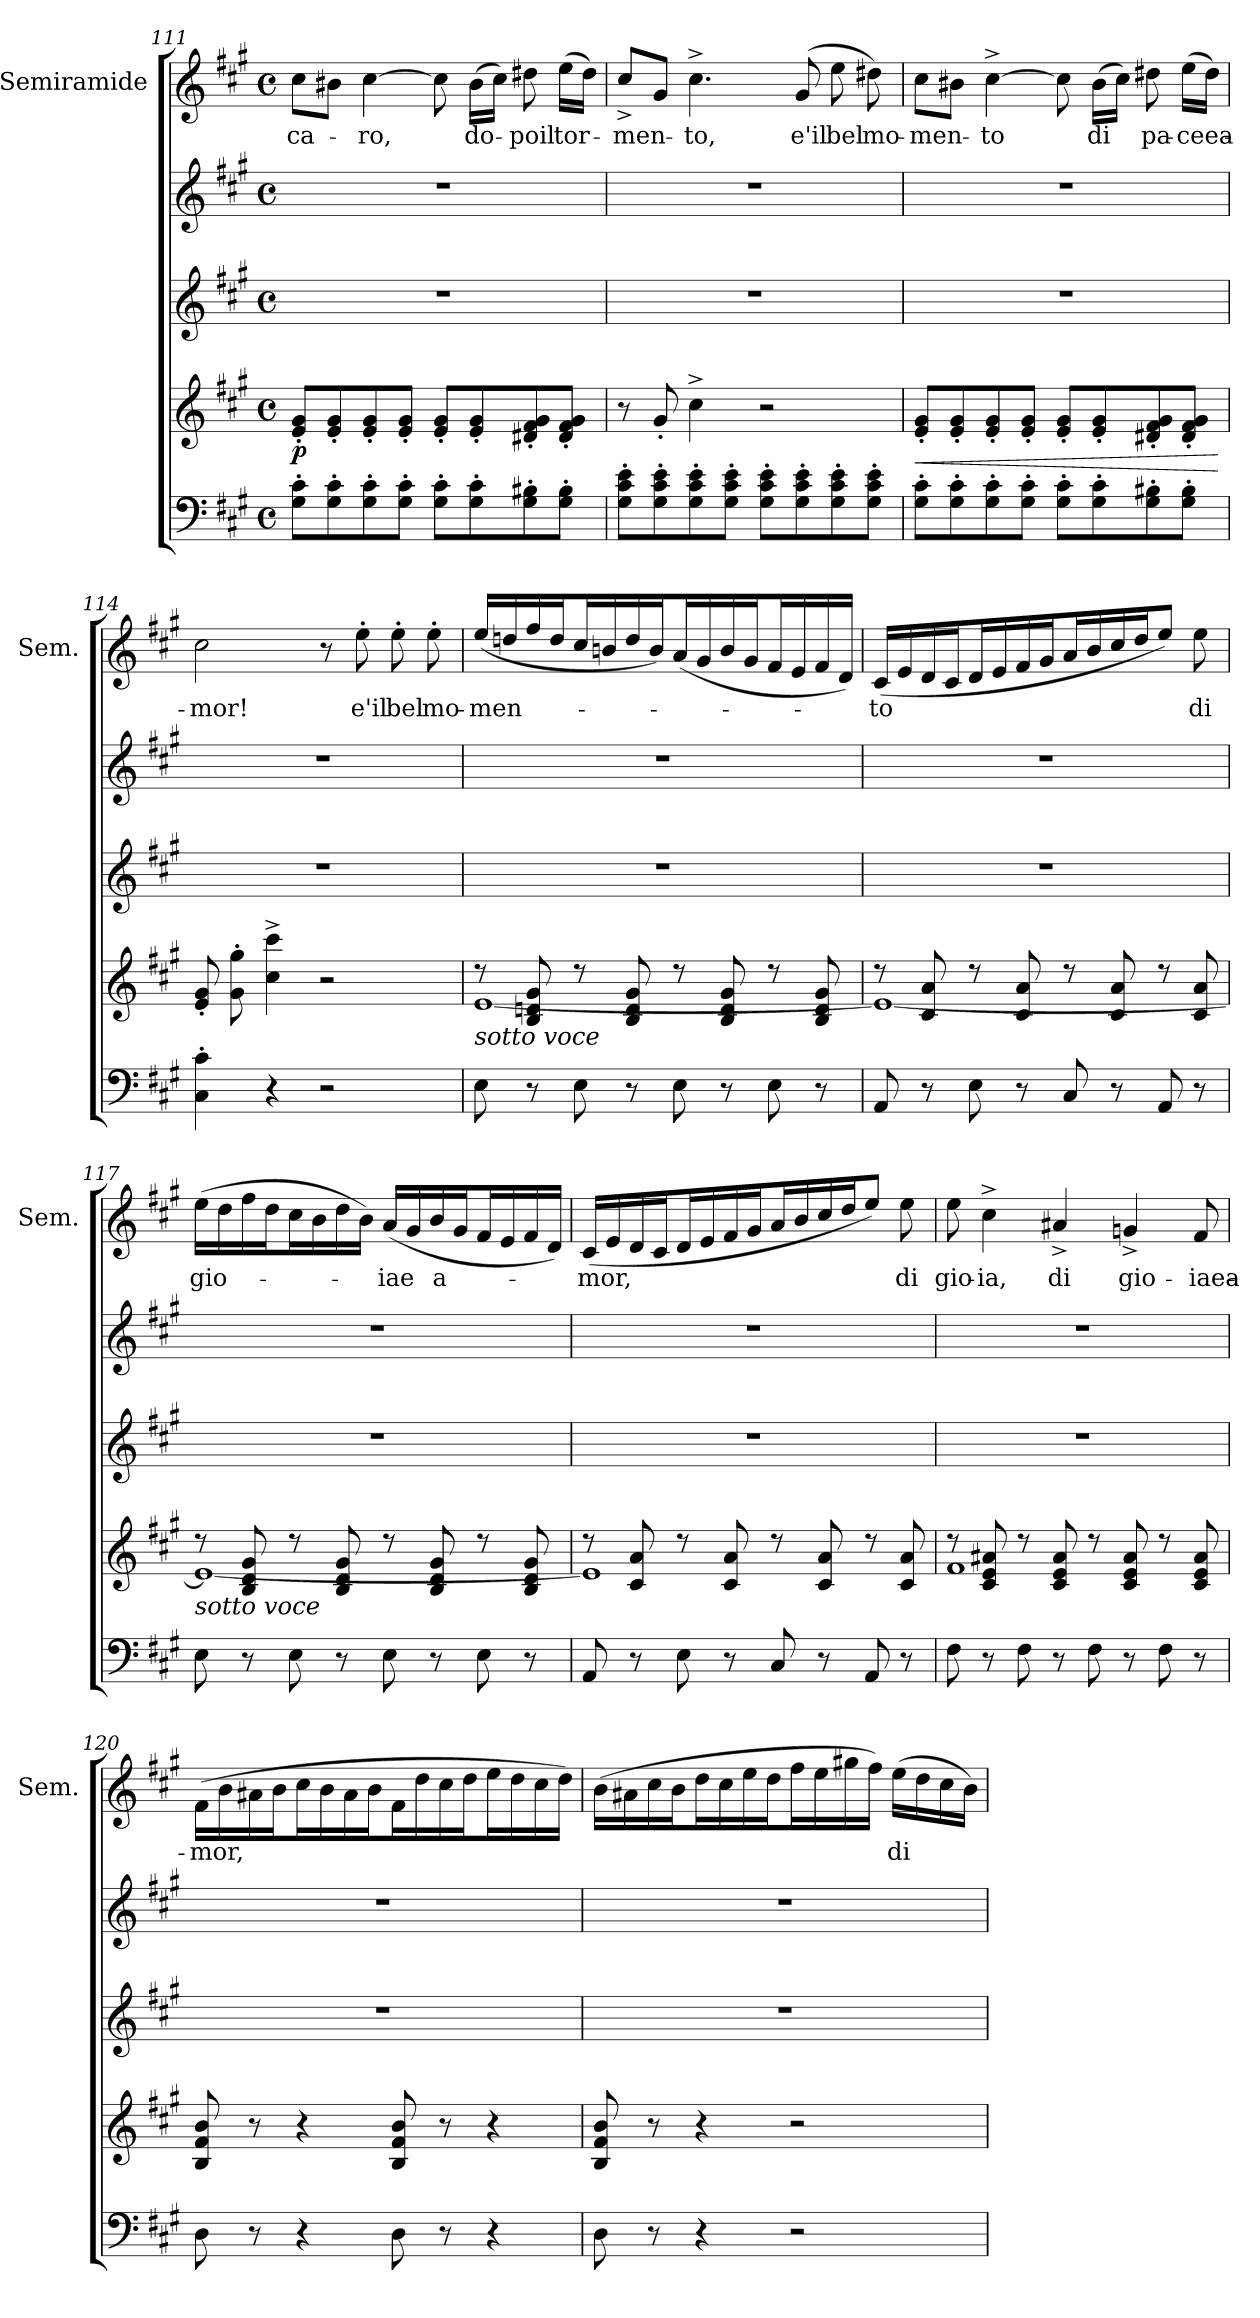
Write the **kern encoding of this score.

**kern	**kern	**dynam	**kern	**kern	**kern	**text
*part4	*part4	*part4	*part3	*part2	*part1	*part1
*staff5	*staff4	*staff4/5	*staff3	*staff2	*staff1	*staff1
*	*	*	*	*	*I"Semiramide	*
*	*	*	*	*	*I'Sem.	*
*clefF4	*clefG2	*	*clefG2	*clefG2	*clefG2	*
*k[f#c#g#]	*k[f#c#g#]	*	*k[f#c#g#]	*k[f#c#g#]	*k[f#c#g#]	*
*A:	*A:	*	*A:	*A:	*A:	*
*M4/4	*M4/4	*	*M4/4	*M4/4	*M4/4	*
*met(c)	*met(c)	*	*met(c)	*met(c)	*met(c)	*
=111	=111	=111	=111	=111	=111	=111
!	!	!LO:DY:b	!	!	!	!
8G#\'> 8c#\'>L	8e/'< 8g#/'<L	p	1r	1r	8cc#\L	ca-
8G#\'> 8c#\'>	8e/'< 8g#/'<	.	.	.	8b#X\J	.
8G#\'> 8c#\'>	8e/'< 8g#/'<	.	.	.	[4cc#\	-ro,
8G#\'> 8c#\'>J	8e/'< 8g#/'<J	.	.	.	.	.
8G#\'> 8c#\'>L	8e/'< 8g#/'<L	.	.	.	8cc#\]	.
8G#\'> 8c#\'>	8e/'< 8g#/'<	.	.	.	(16b#\LL	do-
.	.	.	.	.	16cc#\JJ)	.
8G#\'> 8B#X\'>	8d#X/'< 8f#/'< 8g#/'<	.	.	.	8dd#X\	-poil
8G#\'> 8B#\'>J	8d#/'< 8f#/'< 8g#/'<J	.	.	.	(16ee\LL	tor-
.	.	.	.	.	16dd#\JJ)	.
=112	=112	=112	=112	=112	=112	=112
8G#\'> 8c#\'> 8e\'>L	8r	.	1r	1r	8cc#^</L	-men-
8G#\'> 8c#\'> 8e\'>	8g#'</	.	.	.	8g#/J	.
8G#\'> 8c#\'> 8e\'>	4cc#^>\	.	.	.	4.cc#^>\	-to,
8G#\'> 8c#\'> 8e\'>J	.	.	.	.	.	.
8G#\'> 8c#\'> 8e\'>L	2r	.	.	.	.	.
8G#\'> 8c#\'> 8e\'>	.	.	.	.	(8g#/	e'il
8G#\'> 8c#\'> 8e\'>	.	.	.	.	8ee\	bel
8G#\'> 8c#\'> 8e\'>J	.	.	.	.	8dd#X\)	mo-
!!LO:PB:g=z
=113	=113	=113	=113	=113	=113	=113
!	!	!LO:HP:b	!	!	!	!
8G#\'> 8c#\'>L	8e/'< 8g#/'<L	<	1r	1r	8cc#\L	-men-
8G#\'> 8c#\'>	8e/'< 8g#/'<	.	.	.	8b#X\J	.
8G#\'> 8c#\'>	8e/'< 8g#/'<	.	.	.	[4cc#^>\	-to
8G#\'> 8c#\'>J	8e/'< 8g#/'<J	.	.	.	.	.
8G#\'> 8c#\'>L	8e/'< 8g#/'<L	.	.	.	8cc#\]	.
8G#\'> 8c#\'>	8e/'< 8g#/'<	.	.	.	(16b#\LL	di
.	.	.	.	.	16cc#\JJ)	.
8G#\'> 8B#X\'>	8d#X/'< 8f#/'< 8g#/'<	.	.	.	8dd#X\	pa-
8G#\'> 8B#\'>J	8d#/'< 8f#/'< 8g#/'<J	.	.	.	(16ee\LL	-ceea-
.	.	.	.	.	16dd#\JJ)	.
.	.	[	.	.	.	.
=114	=114	=114	=114	=114	=114	=114
4C#\'> 4c#\'>	8e/'< 8g#/'<	.	1r	1r	2cc#\	-mor!
.	8g#\'> 8gg#\'>	.	.	.	.	.
4r	4cc#\^> 4ccc#\^>	.	.	.	.	.
2r	2r	.	.	.	8r	.
.	.	.	.	.	8ee'>\	e'il
.	.	.	.	.	8ee'>\	bel
.	.	.	.	.	8ee'>\	mo-
=115	=115	=115	=115	=115	=115	=115
*	*^	*	*	*	*	*
!	!LO:TX:b:i:t=sotto voce	!	!	!	!	!	!
8E\	8r	[<1e	.	1r	1r	(16ee/LL	-men-
.	.	.	.	.	.	16ddn/	.
8r	8B/ 8dn/ 8g#/	.	.	.	.	16ff#/	.
.	.	.	.	.	.	16dd/J	.
8E\	8r	.	.	.	.	16cc#/L	.
.	.	.	.	.	.	16bn/	.
8r	8B/ 8d/ 8g#/	.	.	.	.	16dd/	.
.	.	.	.	.	.	16b/J)	.
8E\	8r	.	.	.	.	(16a/L	.
.	.	.	.	.	.	16g#/	.
8r	8B/ 8d/ 8g#/	.	.	.	.	16b/	.
.	.	.	.	.	.	16g#/J	.
8E\	8r	.	.	.	.	16f#/L	.
.	.	.	.	.	.	16e/	.
8r	8B/ 8d/ 8g#/	.	.	.	.	16f#/	.
.	.	.	.	.	.	16d/JJ)	.
=116	=116	=116	=116	=116	=116	=116	=116
8AA/	8r	1e_	.	1r	1r	(16c#/LL	-to
.	.	.	.	.	.	16e/	.
8r	8c#/ 8a/	.	.	.	.	16d/	.
.	.	.	.	.	.	16c#/J	.
8E\	8r	.	.	.	.	16d/L	.
.	.	.	.	.	.	16e/	.
8r	8c#/ 8a/	.	.	.	.	16f#/	.
.	.	.	.	.	.	16g#/J	.
8C#/	8r	.	.	.	.	16a/L	.
.	.	.	.	.	.	16b/	.
8r	8c#/ 8a/	.	.	.	.	16cc#/	.
.	.	.	.	.	.	16dd/J	.
8AA/	8r	.	.	.	.	8ee/J)	.
8r	8c#/ 8a/	.	.	.	.	8ee\	di
!!LO:LB:g=z
=117	=117	=117	=117	=117	=117	=117	=117
!	!LO:TX:b:i:t=sotto voce	!	!	!	!	!	!
8E\	8r	1e_	.	1r	1r	(16ee\LL	gio-
.	.	.	.	.	.	16dd\	.
8r	8B/ 8d/ 8g#/	.	.	.	.	16ff#\	.
.	.	.	.	.	.	16dd\J	.
8E\	8r	.	.	.	.	16cc#\L	.
.	.	.	.	.	.	16b\	.
8r	8B/ 8d/ 8g#/	.	.	.	.	16dd\	.
.	.	.	.	.	.	16b\JJ)	.
8E\	8r	.	.	.	.	(16a/LL	-iae
.	.	.	.	.	.	16g#/	.
8r	8B/ 8d/ 8g#/	.	.	.	.	16b/	a-
.	.	.	.	.	.	16g#/J	.
8E\	8r	.	.	.	.	16f#/L	.
.	.	.	.	.	.	16e/	.
8r	8B/ 8d/ 8g#/	.	.	.	.	16f#/	.
.	.	.	.	.	.	16d/JJ)	.
=118	=118	=118	=118	=118	=118	=118	=118
8AA/	8r	1e]	.	1r	1r	(16c#/LL	-mor,
.	.	.	.	.	.	16e/	.
8r	8c#/ 8a/	.	.	.	.	16d/	.
.	.	.	.	.	.	16c#/J	.
8E\	8r	.	.	.	.	16d/L	.
.	.	.	.	.	.	16e/	.
8r	8c#/ 8a/	.	.	.	.	16f#/	.
.	.	.	.	.	.	16g#/J	.
8C#/	8r	.	.	.	.	16a/L	.
.	.	.	.	.	.	16b/	.
8r	8c#/ 8a/	.	.	.	.	16cc#/	.
.	.	.	.	.	.	16dd/J	.
8AA/	8r	.	.	.	.	8ee/J)	.
8r	8c#/ 8a/	.	.	.	.	8ee\	di
=119	=119	=119	=119	=119	=119	=119	=119
8F#\	8rdd	1f#	.	1r	1r	8ee\	gio-
8r	8c#/ 8e/ 8a#X/	.	.	.	.	4cc#^>\	-ia,
8F#\	8rdd	.	.	.	.	.	.
8r	8c#/ 8e/ 8a#/	.	.	.	.	4a#X^</	di
8F#\	8rdd	.	.	.	.	.	.
8r	8c#/ 8e/ 8a#/	.	.	.	.	4gn^</	gio-
8F#\	8rdd	.	.	.	.	.	.
8r	8c#/ 8e/ 8a#/	.	.	.	.	8f#/	-iaea-
*	*v	*v	*	*	*	*	*
!!LO:LB:g=z
=120	=120	=120	=120	=120	=120	=120
8D\	8B/ 8f#/ 8b/	.	1r	1r	(16f#\LL	-mor,
.	.	.	.	.	16b\	.
8r	8r	.	.	.	16a#X\	.
.	.	.	.	.	16b\J	.
4r	4r	.	.	.	16cc#\L	.
.	.	.	.	.	16b\	.
.	.	.	.	.	16a#\	.
.	.	.	.	.	16b\J	.
8D\	8B/ 8f#/ 8b/	.	.	.	16f#\L	.
.	.	.	.	.	16dd\	.
8r	8r	.	.	.	16cc#\	.
.	.	.	.	.	16dd\J	.
4r	4r	.	.	.	16ee\L	.
.	.	.	.	.	16dd\	.
.	.	.	.	.	16cc#\	.
.	.	.	.	.	16dd\JJ)	.
=121	=121	=121	=121	=121	=121	=121
8D\	8B/ 8f#/ 8b/	.	1r	1r	(16b\LL	.
.	.	.	.	.	16a#X\	.
8r	8r	.	.	.	16cc#\	.
.	.	.	.	.	16b\J	.
4r	4r	.	.	.	16dd\L	.
.	.	.	.	.	16cc#\	.
.	.	.	.	.	16ee\	.
.	.	.	.	.	16dd\J	.
2r	2r	.	.	.	16ff#\L	.
.	.	.	.	.	16ee\	.
.	.	.	.	.	16gg#X\	.
.	.	.	.	.	16ff#\JJ)	.
.	.	.	.	.	(16ee\LL	di
.	.	.	.	.	16dd\	.
.	.	.	.	.	16cc#\	.
.	.	.	.	.	16b\JJ)	.
=	=	=	=	=	=	=
*-	*-	*-	*-	*-	*-	*-
